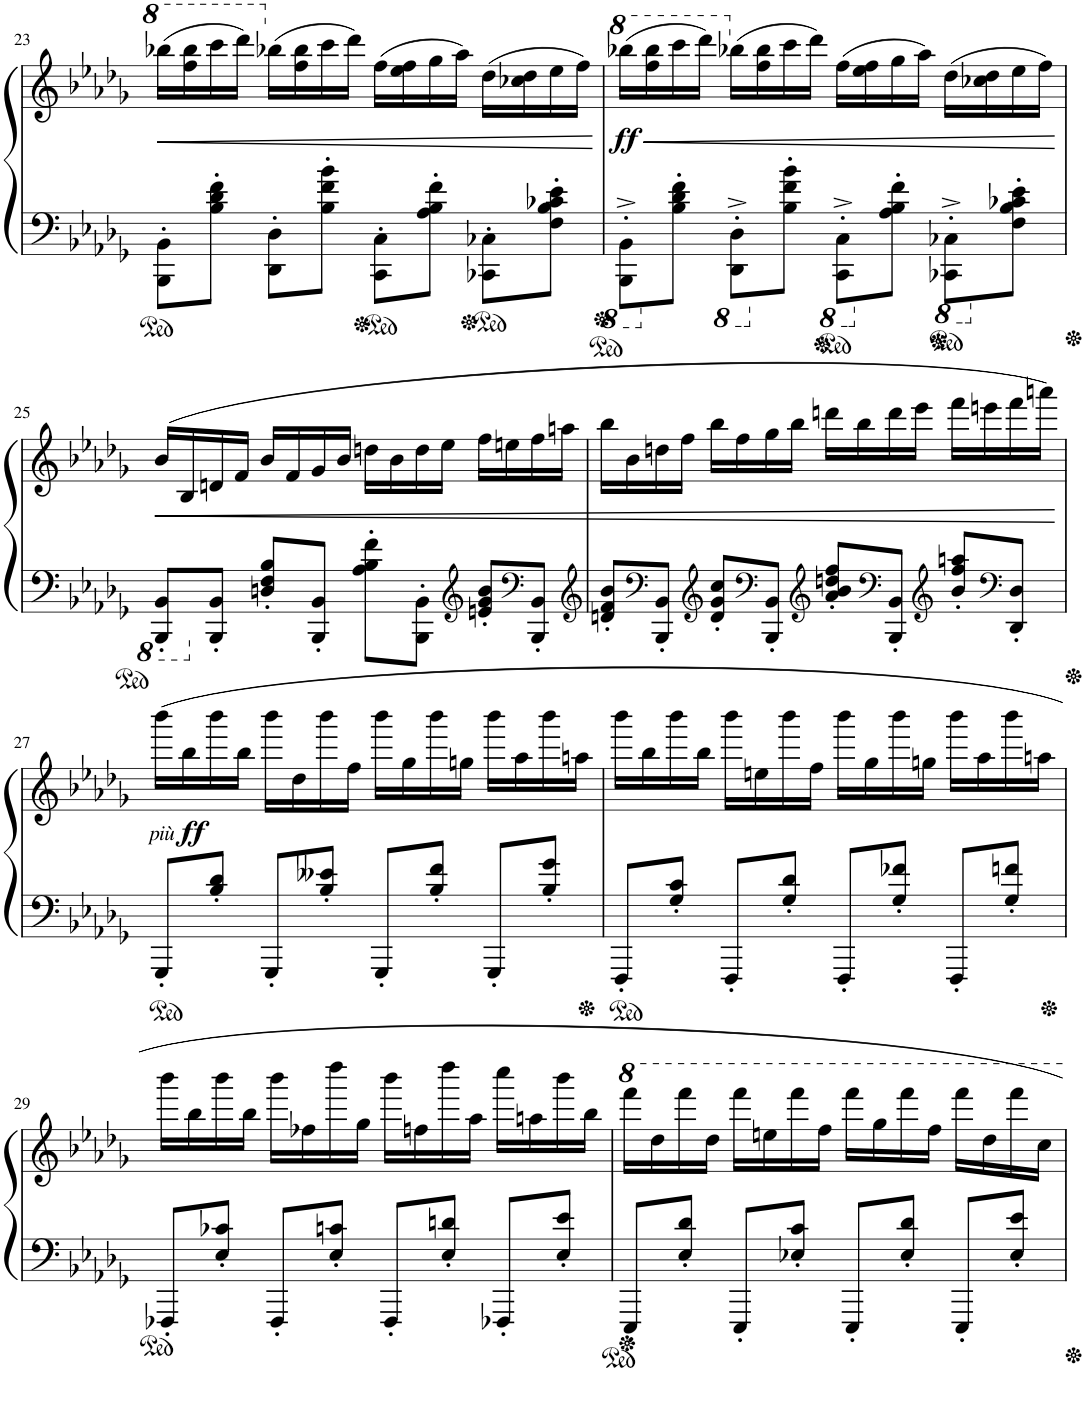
**kern	**kern	**dynam
*part1	*part1	*part1
*staff2	*staff1	*staff1/2
*I"Piano	*	*
*I'Pno	*	*
!!LO:PB:g=z
*clefF4	*clefG2	*
*k[b-e-a-d-g-]	*k[b-e-a-d-g-]	*
*M4/4	*M4/4	*
*	*8va	*
=23	=23	=23
8BBB-\' 8BB-\'L	(16bbb-X\LL	.
!	!	!LO:HP:b
.	16fff\ 16bbb-\	<
8B-\' 8d-\' 8f\'J	16cccc\	.
.	16dddd-\JJ)	.
*	*X8va	*
8DD-\' 8D-\'L	(16bb-X\LL	.
.	16ff\ 16bb-\	.
8B-\' 8f\' 8b-\'J	16ccc\	.
.	16ddd-\JJ)	.
8CC\' 8C\'L	(16ff\LL	.
.	16ee-\ 16ff\	.
8A-\' 8B-\' 8f\'J	16gg-\	.
.	16aa-\JJ)	.
8CC-X\' 8C-X\'L	(16dd-\LL	.
.	16cc-X\ 16dd-\	.
8F\' 8B-\' 8c-X\' 8e-\'J	16ee-\	.
.	16ff\JJ)	.
.	.	[
=24	=24	=24
*8ba	*	*
*	*8va	*
!	!	!LO:DY:b
8BBBB-\'^ 8BBB-\'^L	(16bbb-X\LL	ff
!	!	!LO:HP:b
.	16fff\ 16bbb-\	<
*X8ba	*	*
8B-\' 8d-\' 8f\'J	16cccc\	.
.	16dddd-\JJ)	.
*8ba	*	*
*	*X8va	*
8DDD-\'^ 8DD-\'^L	(16bb-X\LL	.
.	16ff\ 16bb-\	.
*X8ba	*	*
8B-\' 8f\' 8b-\'J	16ccc\	.
.	16ddd-\JJ)	.
*8ba	*	*
8CCC\'^ 8CC\'^L	(16ff\LL	.
.	16ee-\ 16ff\	.
*X8ba	*	*
8A-\' 8B-\' 8f\'J	16gg-\	.
.	16aa-\JJ)	.
*8ba	*	*
8CCC-X\'^ 8CC-X\'^L	(16dd-\LL	.
.	16cc-X\ 16dd-\	.
*X8ba	*	*
8F\' 8B-\' 8c-X\' 8e-\'J	16ee-\	.
.	16ff\JJ)	.
.	.	[
!!LO:LB:g=z
=25	=25	=25
*8ba	*	*
!	!	!LO:HP:b
8BBBB-/' 8BBB-/'L	(16b-/LL	<
.	16B-/	.
*X8ba	*	*
8BBB-/' 8BB-/'J	16dn/	.
.	16f/JJ	.
8Dn/' 8F/' 8B-/'L	16b-/LL	.
.	16f/	.
8BBB-/' 8BB-/'J	16g-/	.
.	16b-/JJ	.
8A-\' 8B-\' 8f\'L	16ddn\LL	.
.	16b-\	.
8BBB-\' 8BB-\'J	16dd\	.
.	16ee-\JJ	.
*clefG2	*	*
8en/' 8g-/' 8b-/'L	16ff\LL	.
.	16een\	.
*clefF4	*	*
8BBB-/' 8BB-/'J	16ff\	.
.	16aan\JJ	.
=26	=26	=26
*clefG2	*	*
8dn/' 8f/' 8b-/'L	16bb-\LL	.
.	16b-\	.
*clefF4	*	*
8BBB-/' 8BB-/'J	16ddn\	.
.	16ff\JJ	.
*clefG2	*	*
8d/' 8g-/' 8cc/'L	16bb-\LL	.
.	16ff\	.
*clefF4	*	*
8BBB-/' 8BB-/'J	16gg-\	.
.	16bb-\JJ	.
*clefG2	*	*
8a-/' 8b-/' 8ddn/' 8ff/'L	16dddn\LL	.
.	16bb-\	.
*clefF4	*	*
8BBB-/' 8BB-/'J	16ddd\	.
.	16eee-\JJ	.
*clefG2	*	*
8b-/' 8ff/' 8aan/'L	16fff\LL	.
.	16eeen\	.
*clefF4	*	*
8DD-/' 8D-/'J	16fff\	.
.	16aaan\JJ)	.
.	.	[
!!LO:LB:g=z
=27	=27	=27
!	!	!LO:DY:b
!	!	!LO:DY:n=1:b
8GGG-'/L	16bbb-\LL	other-dynamics ff
.	16bb-\	.
8B-/' 8d-/'J	16bbb-\	.
.	16bb-\JJ	.
8GGG-'/L	16bbb-\LL	.
.	16dd-\	.
8B-/' 8e--X/'J	16bbb-\	.
.	16ff\JJ	.
8GGG-'/L	16bbb-\LL	.
.	16gg-\	.
8B-/' 8f/'J	16bbb-\	.
.	16ggn\JJ	.
8GGG-'/L	16bbb-\LL	.
.	16aa-\	.
8B-/' 8g-/'J	16bbb-\	.
.	16aan\JJ	.
=28	=28	=28
8FFF'/L	16bbb-\LL	.
.	16bb-\	.
8G-/' 8c/'J	16bbb-\	.
.	16bb-\JJ	.
8FFF'/L	16bbb-\LL	.
.	16een\	.
8G-/' 8d-/'J	16bbb-\	.
.	16ff\JJ	.
8FFF'/L	16bbb-\LL	.
.	16gg-\	.
8G-/' 8f-X/'J	16bbb-\	.
.	16ggn\JJ	.
8FFF'/L	16bbb-\LL	.
.	16aa-\	.
8G-/' 8fn/'J	16bbb-\	.
.	16aan\JJ	.
!!LO:LB:g=z
=29	=29	=29
8FFF-X'/L	16bbb-\LL	.
.	16bb-\	.
8E-/' 8c-X/'J	16bbb-\	.
.	16bb-\JJ	.
8FFF-'/L	16bbb-\LL	.
.	16ff-X\	.
8E-/' 8cn/'J	16dddd-\	.
.	16gg-\JJ	.
8FFF-'/L	16bbb-\LL	.
.	16ffn\	.
8E-/' 8dn/'J	16dddd-\	.
.	16aa-\JJ	.
8FFF-X'/L	16cccc\LL	.
.	16aan\	.
8E-/' 8e-/'J	16bbb-\	.
.	16bb-\JJ	.
=30	=30	=30
8EEE-'/L	16ffff\LL	.
.	16ddd-\	.
8E-/' 8d-/'J	16ffff\	.
.	16ddd-\JJ	.
8EEE-'/L	16ffff\LL	.
.	16eeen\	.
8E-X/' 8c/'J	16ffff\	.
.	16fff\JJ	.
8EEE-'/L	16ffff\LL	.
.	16ggg-\	.
8E-/' 8d-/'J	16ffff\	.
.	16fff\JJ	.
8EEE-'/L	16ffff\LL	.
.	16ddd-\	.
8E-/' 8e-/'J	16ffff\	.
.	16ccc\JJ	.
=	=	=
*-	*-	*-
